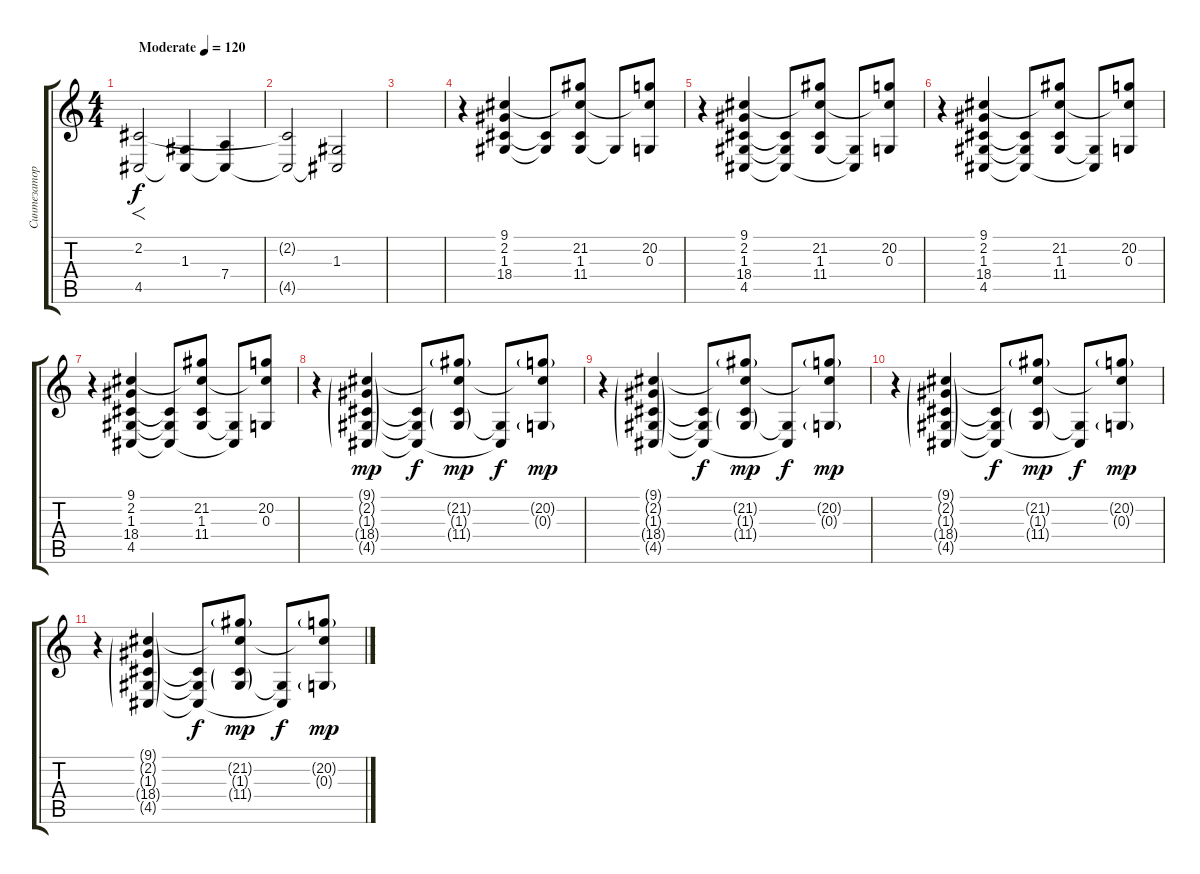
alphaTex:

\track ("Синтезатор 2 (Мустис)" "Синтезатор") {instrument stringensemble1}
\staff {score tabs}
\tuning (E4 B3 G3 D3 A2 E2) {hide}
\ts (4 4)
\tempo (120 "Moderate")
\clef g2
\ks c
(2.2 4.5).2{f dy f instrument stringensemble1} (1.3 4.5{t}).4 (7.4 4.5{t}).4 |
(2.2{t} 4.5{t}).2 (1.3 4.5{t}).2 |
|
r.4 (9.1 2.2 1.3 18.4).4 (2.2{t} 1.3{t}).8 (9.1{t} 21.2 1.3 11.4).8 1.3{t}.8 (9.1{t} 20.2 0.3).8 |
r.4 (9.1 2.2 1.3 18.4 4.5).4 (2.2{t} 1.3{t} 4.5{t}).8 (9.1{t} 21.2 1.3 11.4).8 (1.3{t} 4.5{t}).8 (9.1{t} 20.2 0.3).8 |
r.4 (9.1 2.2 1.3 18.4 4.5).4 (2.2{t} 1.3{t} 4.5{t}).8 (9.1{t} 21.2 1.3 11.4).8 (1.3{t} 4.5{t}).8 (9.1{t} 20.2 0.3).8 |
r.4 (9.1 2.2 1.3 18.4 4.5).4 (2.2{t} 1.3{t} 4.5{t}).8 (9.1{t} 21.2 1.3 11.4).8 (1.3{t} 4.5{t}).8 (9.1{t} 20.2 0.3).8 |
r.4 (9.1{g} 2.2{g} 1.3{g} 18.4{g} 4.5{g}).4{dy mp} (2.2{t} 1.3{t} 4.5{t}).8{dy f} (9.1{t} 21.2{g} 1.3{g} 11.4{g}).8{dy mp} (1.3{t} 4.5{t}).8{dy f} (9.1{t} 20.2{g} 0.3{g}).8{dy mp} |
r.4 (9.1{g} 2.2{g} 1.3{g} 18.4{g} 4.5{g}).4 (2.2{t} 1.3{t} 4.5{t}).8{dy f} (9.1{t} 21.2{g} 1.3{g} 11.4{g}).8{dy mp} (1.3{t} 4.5{t}).8{dy f} (9.1{t} 20.2{g} 0.3{g}).8{dy mp} |
r.4 (9.1{g} 2.2{g} 1.3{g} 18.4{g} 4.5{g}).4 (2.2{t} 1.3{t} 4.5{t}).8{dy f} (9.1{t} 21.2{g} 1.3{g} 11.4{g}).8{dy mp} (1.3{t} 4.5{t}).8{dy f} (9.1{t} 20.2{g} 0.3{g}).8{dy mp} |
r.4 (9.1{g} 2.2{g} 1.3{g} 18.4{g} 4.5{g}).4 (2.2{t} 1.3{t} 4.5{t}).8{dy f} (9.1{t} 21.2{g} 1.3{g} 11.4{g}).8{dy mp} (1.3{t} 4.5{t}).8{dy f} (9.1{t} 20.2{g} 0.3{g}).8{dy mp}
